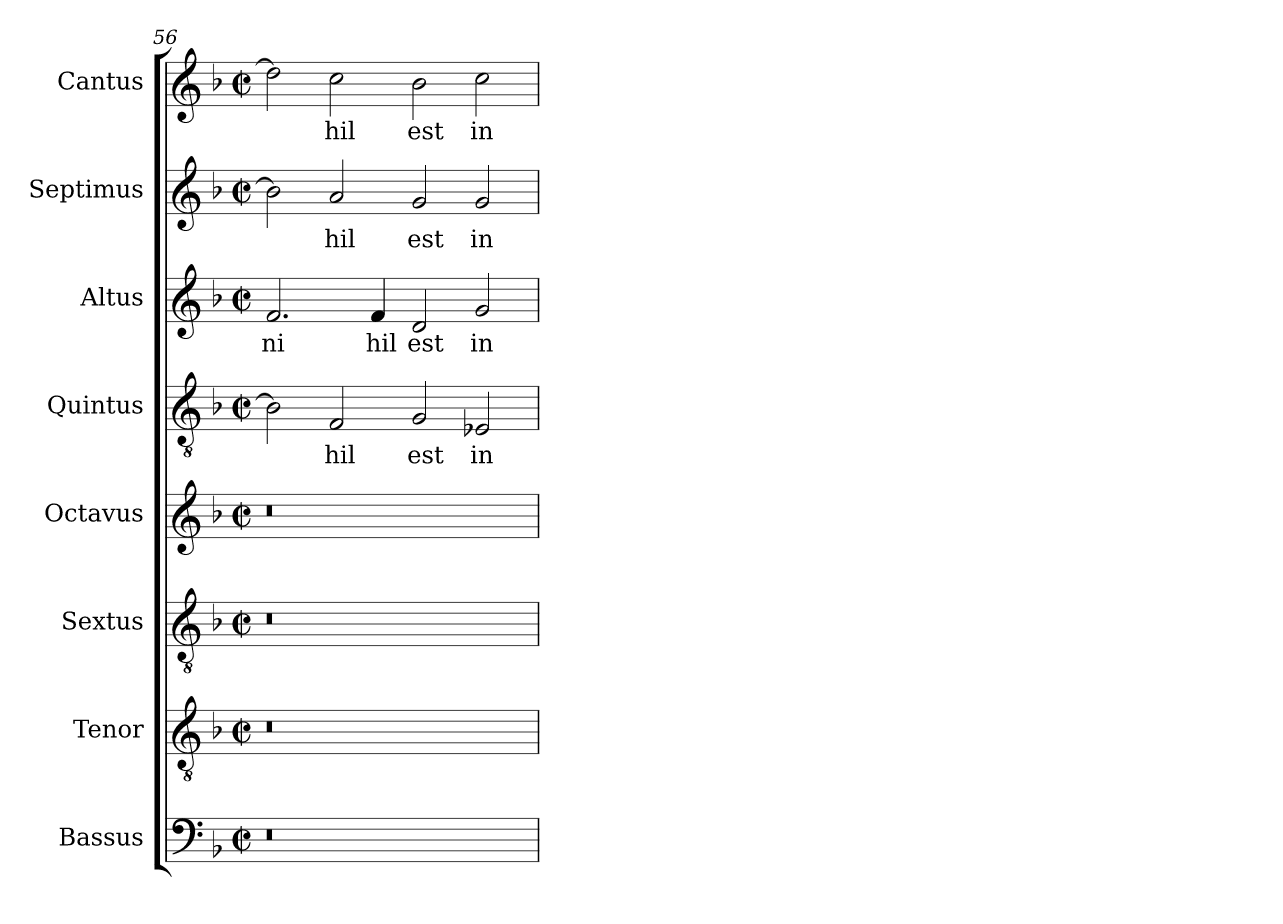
**kern	**kern	**kern	**kern	**kern	**text	**kern	**text	**kern	**text	**kern	**text
*part8	*part7	*part6	*part5	*part4	*part4	*part3	*part3	*part2	*part2	*part1	*part1
*staff8	*staff7	*staff6	*staff5	*staff4	*staff4	*staff3	*staff3	*staff2	*staff2	*staff1	*staff1
*I"Bassus	*I"Tenor	*I"Sextus	*I"Octavus	*I"Quintus	*	*I"Altus	*	*I"Septimus	*	*I"Cantus	*
*clefF4	*clefGv2	*clefGv2	*clefG2	*clefGv2	*	*clefG2	*	*clefG2	*	*clefG2	*
*k[b-]	*k[b-]	*k[b-]	*k[b-]	*k[b-]	*	*k[b-]	*	*k[b-]	*	*k[b-]	*
*F:	*F:	*F:	*F:	*F:	*	*F:	*	*F:	*	*F:	*
*M2/2	*M2/2	*M2/2	*M2/2	*M2/2	*	*M2/2	*	*M2/2	*	*M2/2	*
*met(c|)	*met(c|)	*met(c|)	*met(c|)	*met(c|)	*	*met(c|)	*	*met(c|)	*	*met(c|)	*
=56	=56	=56	=56	=56	=56	=56	=56	=56	=56	=56	=56
!	!	!	!	!	!	!	!LO:LY:b:cj	!	!	!	!
0r	0r	0r	0r	2B-\]	.	2.f/	ni	2b-\]	.	2dd\]	.
!	!	!	!	!	!LO:LY:b:cj	!	!	!	!LO:LY:b:cj	!	!LO:LY:b:cj
.	.	.	.	2F/	hil	.	.	2a/	-hil	2cc\	-hil
!	!	!	!	!	!	!	!LO:LY:b:cj	!	!	!	!
.	.	.	.	.	.	4f/	hil	.	.	.	.
!	!	!	!	!	!LO:LY:b:cj	!	!LO:LY:b:cj	!	!LO:LY:b:cj	!	!LO:LY:b:cj
.	.	.	.	2G/	est	2d/	est	2g/	est	2b-\	est
!	!	!	!	!	!LO:LY:b:cj	!	!LO:LY:b:cj	!	!LO:LY:b:cj	!	!LO:LY:b:cj
.	.	.	.	2E-X/	in	2g/	in	2g/	in-	2cc\	in-
=	=	=	=	=	=	=	=	=	=	=	=
*-	*-	*-	*-	*-	*-	*-	*-	*-	*-	*-	*-
